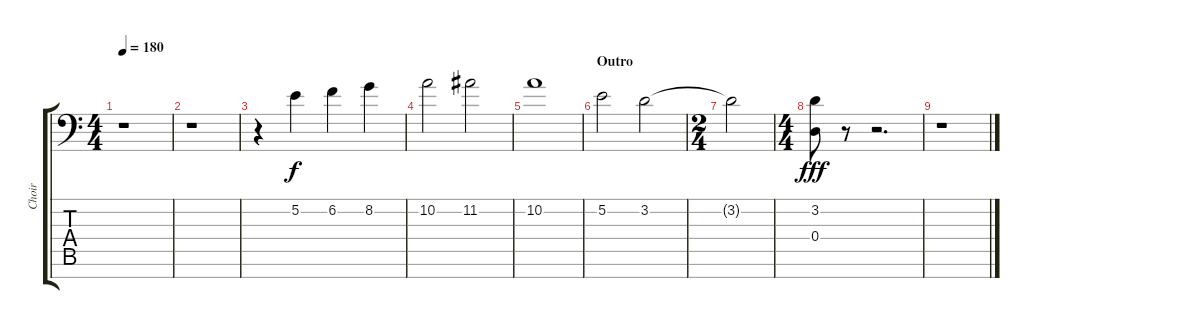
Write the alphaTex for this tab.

\track ("Choir" "Choir") {instrument choiraahs}
\staff {score tabs}
\tuning (E4 B3 G3 D3 A2 E2 C-1) {hide}
\ts (4 4)
\tempo 180
\clef f4
\ks c
r.1{dy fff} |
r.1 |
r.4 5.2.4{dy f} 6.2.4 8.2.4 |
10.2.2 11.2.2 |
10.2.1 |
\section ("" "Outro")
5.2.2 3.2.2 |
\ts (2 4)
3.2{t}.2 |
\ts (4 4)
(3.2 0.4).8{dy fff} r.8 r.2{d} |
r.1
